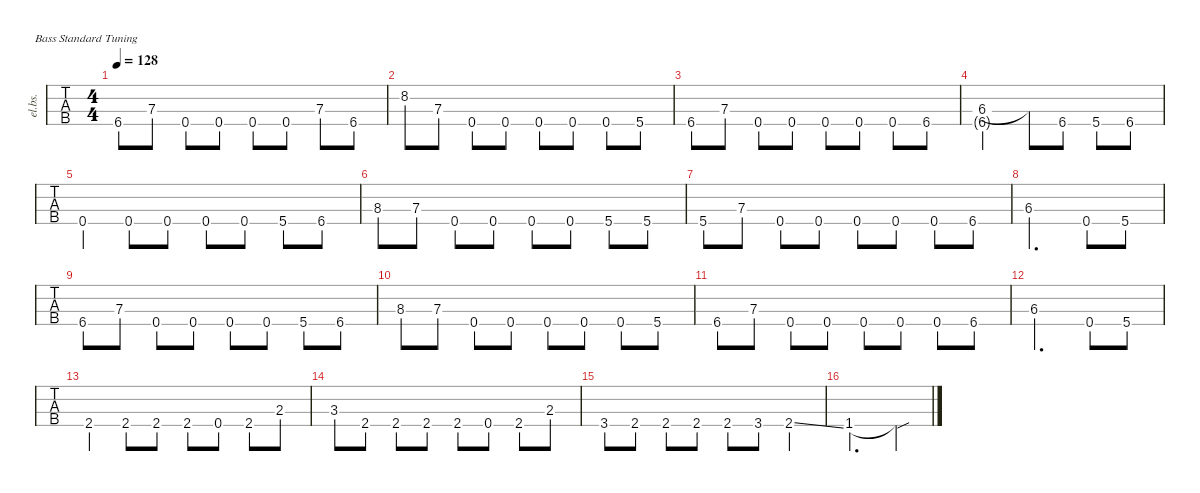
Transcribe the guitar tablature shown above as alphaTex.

\defaultSystemsLayout 4
\hideDynamics
\bracketExtendMode nobrackets
\otherSystemsTrackNameOrientation horizontal
\track ("Bass" "el.bs.") {defaultSystemsLayout 4 multiBarRest instrument electricbassfinger}
\staff {tabs}
\tuning (G2 D2 A1 E1)
\ts (4 4)
\tempo 128
\clef f4
\ks c
6.4{acc #}.8{dy f} 7.3.8 0.4.8 0.4.8 0.4.8 0.4.8 7.3.8 6.4{acc #}.8 |
8.2{acc #}.8 7.3.8 0.4.8 0.4.8 0.4.8 0.4.8 0.4.8 5.4.8 |
6.4{acc #}.8 7.3.8 0.4.8 0.4.8 0.4.8 0.4.8 0.4.8 6.4{acc #}.8 |
(6.3{acc #} 6.4{g acc #}).2 6.3{t acc #}.8 6.4{acc #}.8 5.4.8 6.4{acc #}.8 |
0.4.4 0.4.8 0.4.8 0.4.8 0.4.8 5.4.8 6.4{acc #}.8 |
8.3.8 7.3.8 0.4.8 0.4.8 0.4.8 0.4.8 5.4.8 5.4.8 |
5.4.8 7.3.8 0.4.8 0.4.8 0.4.8 0.4.8 0.4.8 6.4{acc #}.8 |
6.3{acc #}.2{d} 0.4.8 5.4.8 |
6.4{acc #}.8 7.3.8 0.4.8 0.4.8 0.4.8 0.4.8 5.4.8 6.4{acc #}.8 |
8.3.8 7.3.8 0.4.8 0.4.8 0.4.8 0.4.8 0.4.8 5.4.8 |
6.4{acc #}.8 7.3.8 0.4.8 0.4.8 0.4.8 0.4.8 0.4.8 6.4{acc #}.8 |
6.3{acc #}.2{d} 0.4.8 5.4.8 |
2.4{acc #}.4 2.4{acc #}.8 2.4{acc #}.8 2.4{acc #}.8 0.4.8 2.4{acc #}.8 2.3.8 |
3.3.8 2.4{acc #}.8 2.4{acc #}.8 2.4{acc #}.8 2.4{acc #}.8 0.4.8 2.4{acc #}.8 2.3.8 |
3.4.8 2.4{acc #}.8 2.4{acc #}.8 2.4{acc #}.8 2.4{acc #}.8 3.4.8 2.4{ss acc #}.4 |
1.4.2{d} 1.4{sou t}.4
